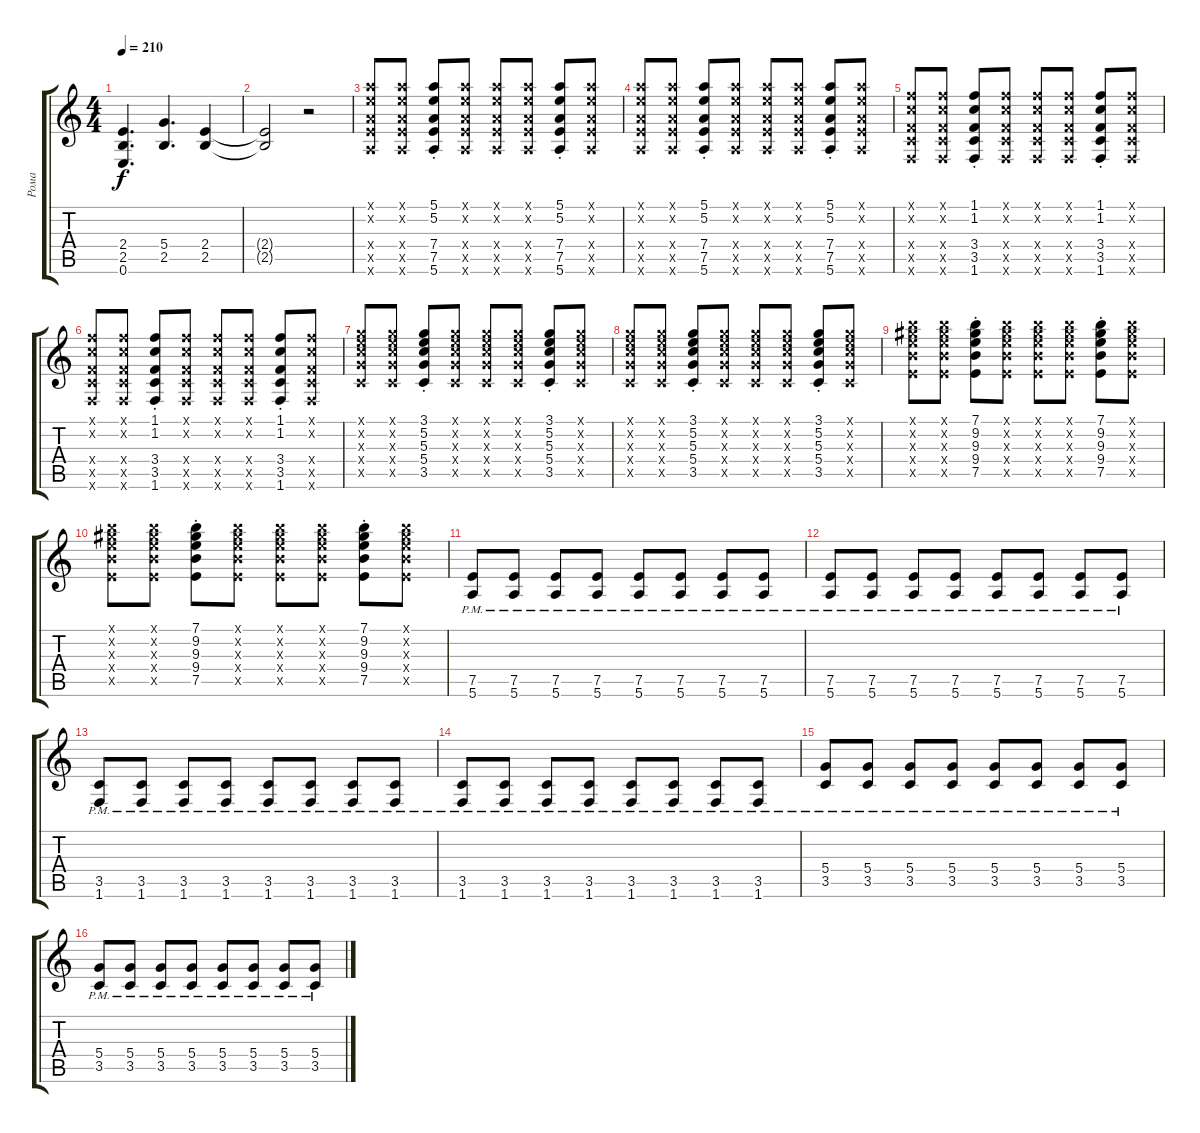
\track ("Рома" "Рома") {instrument overdrivenguitar}
\staff {score tabs}
\tuning (E4 B3 G3 D3 A2 E2) {hide}
\ts (4 4)
\tempo 210
\clef g2
\ks c
(2.4 2.5 0.6).4{d dy f instrument distortionguitar} (5.4 2.5).4{d} (2.4 2.5).4 |
(2.4{t} 2.5{t}).2 r.2 |
(5.1{x} 5.2{x} 7.4{x} 7.5{x} 5.6{x}).8{volume 12 instrument overdrivenguitar} (5.1{x} 5.2{x} 7.4{x} 7.5{x} 5.6{x}).8 (5.1{st} 5.2{st} 7.4{st} 7.5{st} 5.6{st}).8 (5.1{x} 5.2{x} 7.4{x} 7.5{x} 5.6{x}).8 (5.1{x} 5.2{x} 7.4{x} 7.5{x} 5.6{x}).8 (5.1{x} 5.2{x} 7.4{x} 7.5{x} 5.6{x}).8 (5.1{st} 5.2{st} 7.4{st} 7.5{st} 5.6{st}).8 (5.1{x} 5.2{x} 7.4{x} 7.5{x} 5.6{x}).8 |
(5.1{x} 5.2{x} 7.4{x} 7.5{x} 5.6{x}).8 (5.1{x} 5.2{x} 7.4{x} 7.5{x} 5.6{x}).8 (5.1{st} 5.2{st} 7.4{st} 7.5{st} 5.6{st}).8 (5.1{x} 5.2{x} 7.4{x} 7.5{x} 5.6{x}).8 (5.1{x} 5.2{x} 7.4{x} 7.5{x} 5.6{x}).8 (5.1{x} 5.2{x} 7.4{x} 7.5{x} 5.6{x}).8 (5.1{st} 5.2{st} 7.4{st} 7.5{st} 5.6{st}).8 (5.1{x} 5.2{x} 7.4{x} 7.5{x} 5.6{x}).8 |
(1.1{x} 1.2{x} 3.4{x} 3.5{x} 1.6{x}).8 (1.1{x} 1.2{x} 3.4{x} 3.5{x} 1.6{x}).8 (1.1{st} 1.2{st} 3.4{st} 3.5{st} 1.6{st}).8 (1.1{x} 1.2{x} 3.4{x} 3.5{x} 1.6{x}).8 (1.1{x} 1.2{x} 3.4{x} 3.5{x} 1.6{x}).8 (1.1{x} 1.2{x} 3.4{x} 3.5{x} 1.6{x}).8 (1.1{st} 1.2{st} 3.4{st} 3.5{st} 1.6{st}).8 (1.1{x} 1.2{x} 3.4{x} 3.5{x} 1.6{x}).8 |
(1.1{x} 1.2{x} 3.4{x} 3.5{x} 1.6{x}).8 (1.1{x} 1.2{x} 3.4{x} 3.5{x} 1.6{x}).8 (1.1{st} 1.2{st} 3.4{st} 3.5{st} 1.6{st}).8 (1.1{x} 1.2{x} 3.4{x} 3.5{x} 1.6{x}).8 (1.1{x} 1.2{x} 3.4{x} 3.5{x} 1.6{x}).8 (1.1{x} 1.2{x} 3.4{x} 3.5{x} 1.6{x}).8 (1.1{st} 1.2{st} 3.4{st} 3.5{st} 1.6{st}).8 (1.1{x} 1.2{x} 3.4{x} 3.5{x} 1.6{x}).8 |
(3.1{x} 5.2{x} 5.3{x} 5.4{x} 3.5{x}).8 (3.1{x} 5.2{x} 5.3{x} 5.4{x} 3.5{x}).8 (3.1{st} 5.2{st} 5.3{st} 5.4{st} 3.5{st}).8 (3.1{x} 5.2{x} 5.3{x} 5.4{x} 3.5{x}).8 (3.1{x} 5.2{x} 5.3{x} 5.4{x} 3.5{x}).8 (3.1{x} 5.2{x} 5.3{x} 5.4{x} 3.5{x}).8 (3.1{st} 5.2{st} 5.3{st} 5.4{st} 3.5{st}).8 (3.1{x} 5.2{x} 5.3{x} 5.4{x} 3.5{x}).8 |
(3.1{x} 5.2{x} 5.3{x} 5.4{x} 3.5{x}).8 (3.1{x} 5.2{x} 5.3{x} 5.4{x} 3.5{x}).8 (3.1{st} 5.2{st} 5.3{st} 5.4{st} 3.5{st}).8 (3.1{x} 5.2{x} 5.3{x} 5.4{x} 3.5{x}).8 (3.1{x} 5.2{x} 5.3{x} 5.4{x} 3.5{x}).8 (3.1{x} 5.2{x} 5.3{x} 5.4{x} 3.5{x}).8 (3.1{st} 5.2{st} 5.3{st} 5.4{st} 3.5{st}).8 (3.1{x} 5.2{x} 5.3{x} 5.4{x} 3.5{x}).8 |
(7.1{x} 9.2{x} 9.3{x} 9.4{x} 7.5{x}).8 (7.1{x} 9.2{x} 9.3{x} 9.4{x} 7.5{x}).8 (7.1{st} 9.2{st} 9.3{st} 9.4{st} 7.5{st}).8 (7.1{x} 9.2{x} 9.3{x} 9.4{x} 7.5{x}).8 (7.1{x} 9.2{x} 9.3{x} 9.4{x} 7.5{x}).8 (7.1{x} 9.2{x} 9.3{x} 9.4{x} 7.5{x}).8 (7.1{st} 9.2{st} 9.3{st} 9.4{st} 7.5{st}).8 (7.1{x} 9.2{x} 9.3{x} 9.4{x} 7.5{x}).8 |
(7.1{x} 9.2{x} 9.3{x} 9.4{x} 7.5{x}).8 (7.1{x} 9.2{x} 9.3{x} 9.4{x} 7.5{x}).8 (7.1{st} 9.2{st} 9.3{st} 9.4{st} 7.5{st}).8 (7.1{x} 9.2{x} 9.3{x} 9.4{x} 7.5{x}).8 (7.1{x} 9.2{x} 9.3{x} 9.4{x} 7.5{x}).8 (7.1{x} 9.2{x} 9.3{x} 9.4{x} 7.5{x}).8 (7.1{st} 9.2{st} 9.3{st} 9.4{st} 7.5{st}).8 (7.1{x} 9.2{x} 9.3{x} 9.4{x} 7.5{x}).8 |
(7.5{pm} 5.6{pm}).8 (7.5{pm} 5.6{pm}).8 (7.5{pm} 5.6{pm}).8 (7.5{pm} 5.6{pm}).8 (7.5{pm} 5.6{pm}).8 (7.5{pm} 5.6{pm}).8 (7.5{pm} 5.6{pm}).8 (7.5{pm} 5.6{pm}).8 |
(7.5{pm} 5.6{pm}).8 (7.5{pm} 5.6{pm}).8 (7.5{pm} 5.6{pm}).8 (7.5{pm} 5.6{pm}).8 (7.5{pm} 5.6{pm}).8 (7.5{pm} 5.6{pm}).8 (7.5{pm} 5.6{pm}).8 (7.5{pm} 5.6{pm}).8 |
(3.5{pm} 1.6{pm}).8 (3.5{pm} 1.6{pm}).8 (3.5{pm} 1.6{pm}).8 (3.5{pm} 1.6{pm}).8 (3.5{pm} 1.6{pm}).8 (3.5{pm} 1.6{pm}).8 (3.5{pm} 1.6{pm}).8 (3.5{pm} 1.6{pm}).8 |
(3.5{pm} 1.6{pm}).8 (3.5{pm} 1.6{pm}).8 (3.5{pm} 1.6{pm}).8 (3.5{pm} 1.6{pm}).8 (3.5{pm} 1.6{pm}).8 (3.5{pm} 1.6{pm}).8 (3.5{pm} 1.6{pm}).8 (3.5{pm} 1.6{pm}).8 |
(5.4 3.5{pm}).8 (5.4 3.5{pm}).8 (5.4 3.5{pm}).8 (5.4 3.5{pm}).8 (5.4 3.5{pm}).8 (5.4 3.5{pm}).8 (5.4 3.5{pm}).8 (5.4 3.5{pm}).8 |
(5.4 3.5{pm}).8 (5.4 3.5{pm}).8 (5.4 3.5{pm}).8 (5.4 3.5{pm}).8 (5.4 3.5{pm}).8 (5.4 3.5{pm}).8 (5.4 3.5{pm}).8 (5.4 3.5{pm}).8
